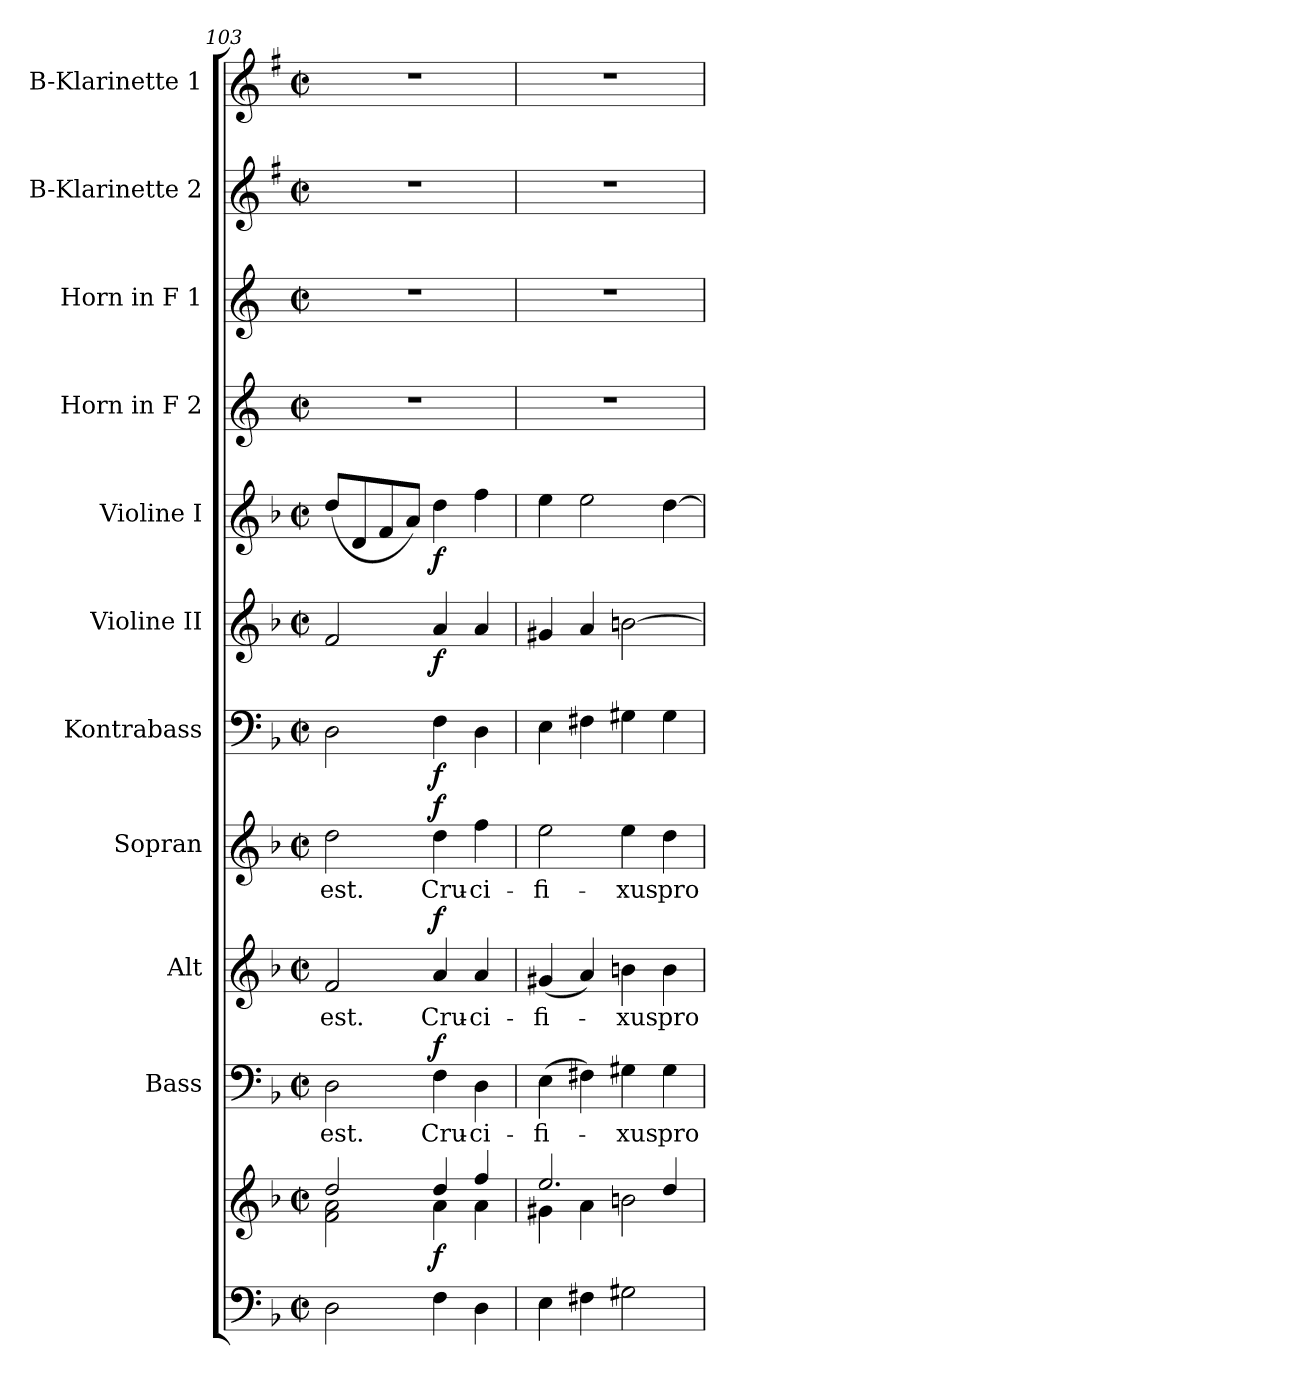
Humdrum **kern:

**kern	**kern	**dynam	**kern	**text	**dynam	**kern	**text	**dynam	**kern	**text	**dynam	**kern	**dynam	**kern	**dynam	**kern	**dynam	**kern	**kern	**kern	**kern
*part11	*part11	*part11	*part10	*part10	*part10	*part9	*part9	*part9	*part8	*part8	*part8	*part7	*part7	*part6	*part6	*part5	*part5	*part4	*part3	*part2	*part1
*staff12	*staff11	*staff11/12	*staff10	*staff10	*staff10	*staff9	*staff9	*staff9	*staff8	*staff8	*staff8	*staff7	*staff7	*staff6	*staff6	*staff5	*staff5	*staff4	*staff3	*staff2	*staff1
*	*	*	*I"Bass	*	*	*I"Alt	*	*	*I"Sopran	*	*	*I"Kontrabass	*	*I"Violine II	*	*I"Violine I	*	*I"Horn in F 2	*I"Horn in F 1	*I"B-Klarinette 2	*I"B-Klarinette 1
*	*	*	*I'B.	*	*	*I'A.	*	*	*I'S.	*	*	*I'Kb.	*	*I'Vl. II	*	*I'Vl. I	*	*	*	*I'B Kl. 2	*I'B Kl. 1
*clefF4	*clefG2	*	*clefF4	*	*	*clefG2	*	*	*clefG2	*	*	*clefF4	*	*clefG2	*	*clefG2	*	*clefG2	*clefG2	*clefG2	*clefG2
*	*	*	*	*	*	*	*	*	*	*	*	*ITrd7c12	*	*	*	*	*	*ITrd4c7	*ITrd4c7	*ITrd1c2	*ITrd1c2
*k[b-]	*k[b-]	*	*k[b-]	*	*	*k[b-]	*	*	*k[b-]	*	*	*k[b-]	*	*k[b-]	*	*k[b-]	*	*k[b-]	*k[b-]	*k[b-]	*k[b-]
*F:	*F:	*	*F:	*	*	*F:	*	*	*F:	*	*	*F:	*	*F:	*	*F:	*	*F:	*F:	*F:	*F:
*M2/2	*M2/2	*	*M2/2	*	*	*M2/2	*	*	*M2/2	*	*	*M2/2	*	*M2/2	*	*M2/2	*	*M2/2	*M2/2	*M2/2	*M2/2
*met(c|)	*met(c|)	*	*met(c|)	*	*	*met(c|)	*	*	*met(c|)	*	*	*met(c|)	*	*met(c|)	*	*met(c|)	*	*met(c|)	*met(c|)	*met(c|)	*met(c|)
=103	=103	=103	=103	=103	=103	=103	=103	=103	=103	=103	=103	=103	=103	=103	=103	=103	=103	=103	=103	=103	=103
*	*^	*	*	*	*	*	*	*	*	*	*	*	*	*	*	*	*	*	*	*	*
!	!	!	!	!	!LO:LY:b	!	!	!LO:LY:b	!	!	!LO:LY:b	!	!	!	!	!	!	!	!	!	!	!
2D\	2dd/	2f\ 2a\	.	2D\	est.	.	2f/	est.	.	2dd\	est.	.	2DD\	.	2f/	.	(<8dd/L	.	1r	1r	1r	1r
.	.	.	.	.	.	.	.	.	.	.	.	.	.	.	.	.	8d/	.	.	.	.	.
.	.	.	.	.	.	.	.	.	.	.	.	.	.	.	.	.	8f/	.	.	.	.	.
.	.	.	.	.	.	.	.	.	.	.	.	.	.	.	.	.	8a/J)	.	.	.	.	.
!	!	!	!LO:DY:b	!	!LO:LY:b	!LO:DY:a	!	!LO:LY:b	!LO:DY:a	!	!LO:LY:b	!LO:DY:a	!	!LO:DY:b	!	!LO:DY:b	!	!LO:DY:b	!	!	!	!
4F\	4dd/	4a\	f	4F\	Cru-	f	4a/	Cru-	f	4dd\	Cru-	f	4FF\	f	4a/	f	4dd\	f	.	.	.	.
!	!	!	!	!	!LO:LY:b	!	!	!LO:LY:b	!	!	!LO:LY:b	!	!	!	!	!	!	!	!	!	!	!
4D\	4ff/	4a\	.	4D\	-ci-	.	4a/	-ci-	.	4ff\	-ci-	.	4DD\	.	4a/	.	4ff\	.	.	.	.	.
=104	=104	=104	=104	=104	=104	=104	=104	=104	=104	=104	=104	=104	=104	=104	=104	=104	=104	=104	=104	=104	=104	=104
!	!	!	!	!	!LO:LY:b	!	!	!LO:LY:b	!	!	!LO:LY:b	!	!	!	!	!	!	!	!	!	!	!
4E\	2.ee/	4g#X\	.	(>4E\	-fi-	.	(<4g#X/	-fi-	.	2ee\	-fi-	.	4EE\	.	4g#X/	.	4ee\	.	1r	1r	1r	1r
4F#X\	.	4a\	.	4F#X\)	.	.	4a/)	.	.	.	.	.	4FF#X\	.	4a/	.	2ee\	.	.	.	.	.
!	!	!	!	!	!LO:LY:b	!	!	!LO:LY:b	!	!	!LO:LY:b	!	!	!	!	!	!	!	!	!	!	!
2G#X\	.	2bn\	.	4G#X\	-xus	.	4bn\	-xus	.	4ee\	-xus	.	4GG#X\	.	[2bn\	.	.	.	.	.	.	.
!	!	!	!	!	!LO:LY:b	!	!	!LO:LY:b	!	!	!LO:LY:b	!	!	!	!	!	!	!	!	!	!	!
.	4dd/	.	.	4G#\	pro	.	4b\	pro	.	4dd\	pro	.	4GG#\	.	.	.	[4dd\	.	.	.	.	.
*	*v	*v	*	*	*	*	*	*	*	*	*	*	*	*	*	*	*	*	*	*	*	*
=	=	=	=	=	=	=	=	=	=	=	=	=	=	=	=	=	=	=	=	=	=
*-	*-	*-	*-	*-	*-	*-	*-	*-	*-	*-	*-	*-	*-	*-	*-	*-	*-	*-	*-	*-	*-
